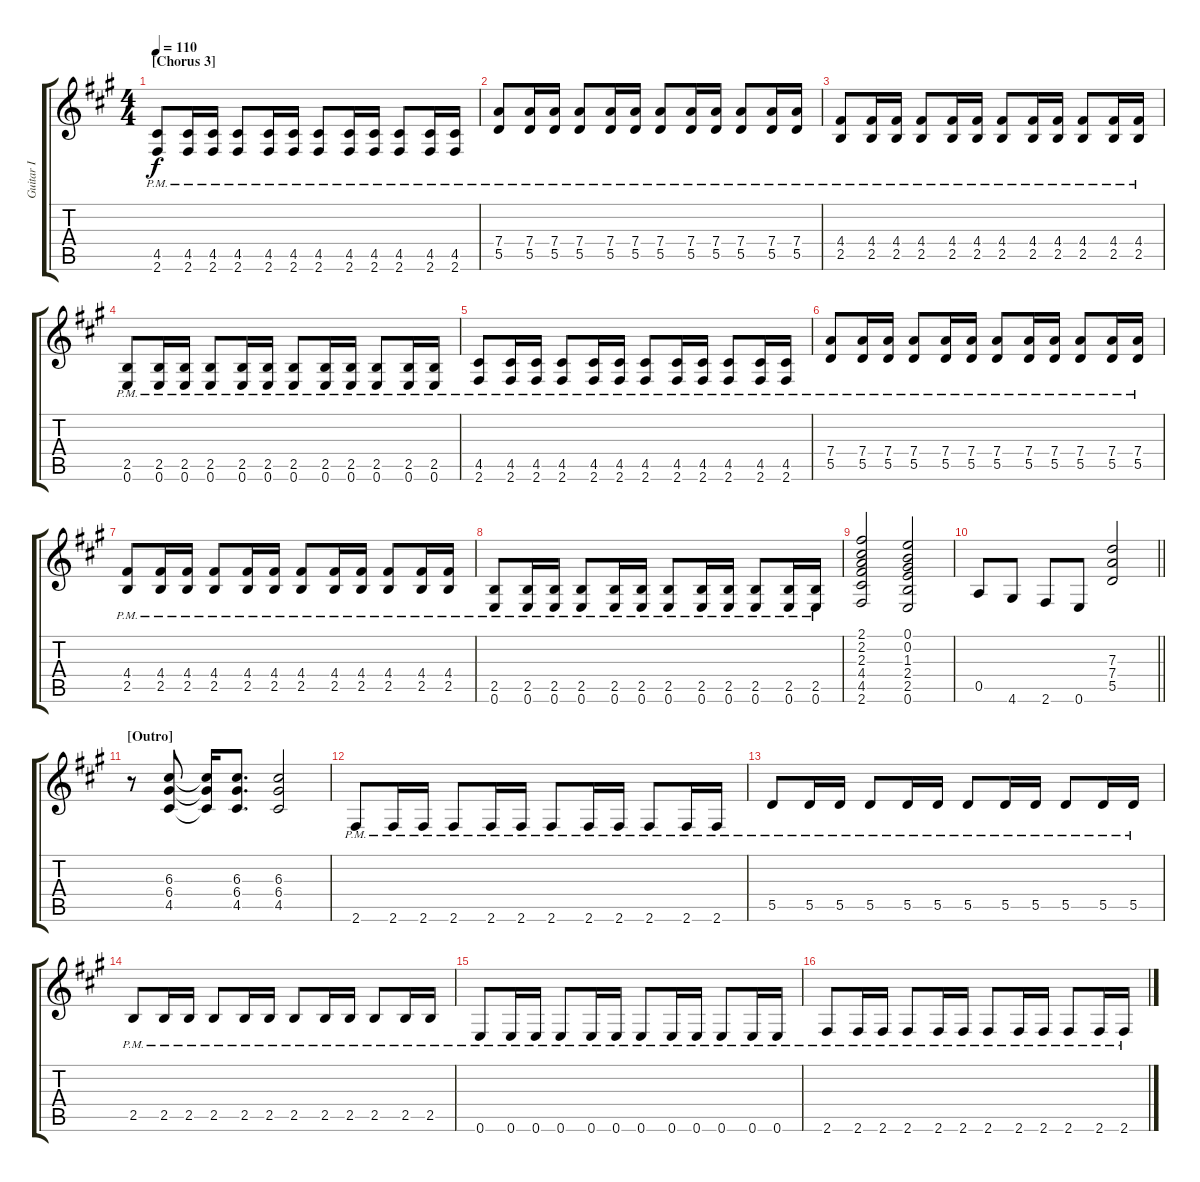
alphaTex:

\track ("Guitar I" "Guitar I") {instrument distortionguitar}
\staff {score tabs}
\tuning (E4 B3 G3 D3 A2 E2) {hide}
\ts (4 4)
\section ("" "[Chorus 3]")
\tempo 110
\clef g2
\ks a
(4.5{pm} 2.6{pm}).8{dy f} (4.5{pm} 2.6{pm}).16 (4.5{pm} 2.6{pm}).16 (4.5{pm} 2.6{pm}).8 (4.5{pm} 2.6{pm}).16 (4.5{pm} 2.6{pm}).16 (4.5{pm} 2.6{pm}).8 (4.5{pm} 2.6{pm}).16 (4.5{pm} 2.6{pm}).16 (4.5{pm} 2.6{pm}).8 (4.5{pm} 2.6{pm}).16 (4.5{pm} 2.6{pm}).16 |
(7.4{pm} 5.5{pm}).8 (7.4{pm} 5.5{pm}).16 (7.4{pm} 5.5{pm}).16 (7.4{pm} 5.5{pm}).8 (7.4{pm} 5.5{pm}).16 (7.4{pm} 5.5{pm}).16 (7.4{pm} 5.5{pm}).8 (7.4{pm} 5.5{pm}).16 (7.4{pm} 5.5{pm}).16 (7.4{pm} 5.5{pm}).8 (7.4{pm} 5.5{pm}).16 (7.4{pm} 5.5{pm}).16 |
(4.4{pm} 2.5{pm}).8 (4.4{pm} 2.5{pm}).16 (4.4{pm} 2.5{pm}).16 (4.4{pm} 2.5{pm}).8 (4.4{pm} 2.5{pm}).16 (4.4{pm} 2.5{pm}).16 (4.4{pm} 2.5{pm}).8 (4.4{pm} 2.5{pm}).16 (4.4{pm} 2.5{pm}).16 (4.4{pm} 2.5{pm}).8 (4.4{pm} 2.5{pm}).16 (4.4{pm} 2.5{pm}).16 |
(2.5{pm} 0.6{pm}).8 (2.5{pm} 0.6{pm}).16 (2.5{pm} 0.6{pm}).16 (2.5{pm} 0.6{pm}).8 (2.5{pm} 0.6{pm}).16 (2.5{pm} 0.6{pm}).16 (2.5{pm} 0.6{pm}).8 (2.5{pm} 0.6{pm}).16 (2.5{pm} 0.6{pm}).16 (2.5{pm} 0.6{pm}).8 (2.5{pm} 0.6{pm}).16 (2.5{pm} 0.6{pm}).16 |
(4.5{pm} 2.6{pm}).8 (4.5{pm} 2.6{pm}).16 (4.5{pm} 2.6{pm}).16 (4.5{pm} 2.6{pm}).8 (4.5{pm} 2.6{pm}).16 (4.5{pm} 2.6{pm}).16 (4.5{pm} 2.6{pm}).8 (4.5{pm} 2.6{pm}).16 (4.5{pm} 2.6{pm}).16 (4.5{pm} 2.6{pm}).8 (4.5{pm} 2.6{pm}).16 (4.5{pm} 2.6{pm}).16 |
(7.4{pm} 5.5{pm}).8 (7.4{pm} 5.5{pm}).16 (7.4{pm} 5.5{pm}).16 (7.4{pm} 5.5{pm}).8 (7.4{pm} 5.5{pm}).16 (7.4{pm} 5.5{pm}).16 (7.4{pm} 5.5{pm}).8 (7.4{pm} 5.5{pm}).16 (7.4{pm} 5.5{pm}).16 (7.4{pm} 5.5{pm}).8 (7.4{pm} 5.5{pm}).16 (7.4{pm} 5.5{pm}).16 |
(4.4{pm} 2.5{pm}).8 (4.4{pm} 2.5{pm}).16 (4.4{pm} 2.5{pm}).16 (4.4{pm} 2.5{pm}).8 (4.4{pm} 2.5{pm}).16 (4.4{pm} 2.5{pm}).16 (4.4{pm} 2.5{pm}).8 (4.4{pm} 2.5{pm}).16 (4.4{pm} 2.5{pm}).16 (4.4{pm} 2.5{pm}).8 (4.4{pm} 2.5{pm}).16 (4.4{pm} 2.5{pm}).16 |
(2.5{pm} 0.6{pm}).8 (2.5{pm} 0.6{pm}).16 (2.5{pm} 0.6{pm}).16 (2.5{pm} 0.6{pm}).8 (2.5{pm} 0.6{pm}).16 (2.5{pm} 0.6{pm}).16 (2.5{pm} 0.6{pm}).8 (2.5{pm} 0.6{pm}).16 (2.5{pm} 0.6{pm}).16 (2.5{pm} 0.6{pm}).8 (2.5{pm} 0.6{pm}).16 (2.5{pm} 0.6{pm}).16 |
(2.1 2.2 2.3 4.4 4.5 2.6).2 (0.1 0.2 1.3 2.4 2.5 0.6).2 |
\barLineRight lightlight
0.5.8 4.6.8 2.6.8 0.6.8 (7.3 7.4 5.5).2 |
\section ("" "[Outro]")
r.8 (6.3 6.4 4.5).8 (6.3{t} 6.4{t} 4.5{t}).16 (6.3 6.4 4.5).8{d} (6.3 6.4 4.5).2 |
2.6{pm}.8 2.6{pm}.16 2.6{pm}.16 2.6{pm}.8 2.6{pm}.16 2.6{pm}.16 2.6{pm}.8 2.6{pm}.16 2.6{pm}.16 2.6{pm}.8 2.6{pm}.16 2.6{pm}.16 |
5.5{pm}.8 5.5{pm}.16 5.5{pm}.16 5.5{pm}.8 5.5{pm}.16 5.5{pm}.16 5.5{pm}.8 5.5{pm}.16 5.5{pm}.16 5.5{pm}.8 5.5{pm}.16 5.5{pm}.16 |
2.5{pm}.8 2.5{pm}.16 2.5{pm}.16 2.5{pm}.8 2.5{pm}.16 2.5{pm}.16 2.5{pm}.8 2.5{pm}.16 2.5{pm}.16 2.5{pm}.8 2.5{pm}.16 2.5{pm}.16 |
0.6{pm}.8 0.6{pm}.16 0.6{pm}.16 0.6{pm}.8 0.6{pm}.16 0.6{pm}.16 0.6{pm}.8 0.6{pm}.16 0.6{pm}.16 0.6{pm}.8 0.6{pm}.16 0.6{pm}.16 |
2.6{pm}.8 2.6{pm}.16 2.6{pm}.16 2.6{pm}.8 2.6{pm}.16 2.6{pm}.16 2.6{pm}.8 2.6{pm}.16 2.6{pm}.16 2.6{pm}.8 2.6{pm}.16 2.6{pm}.16
